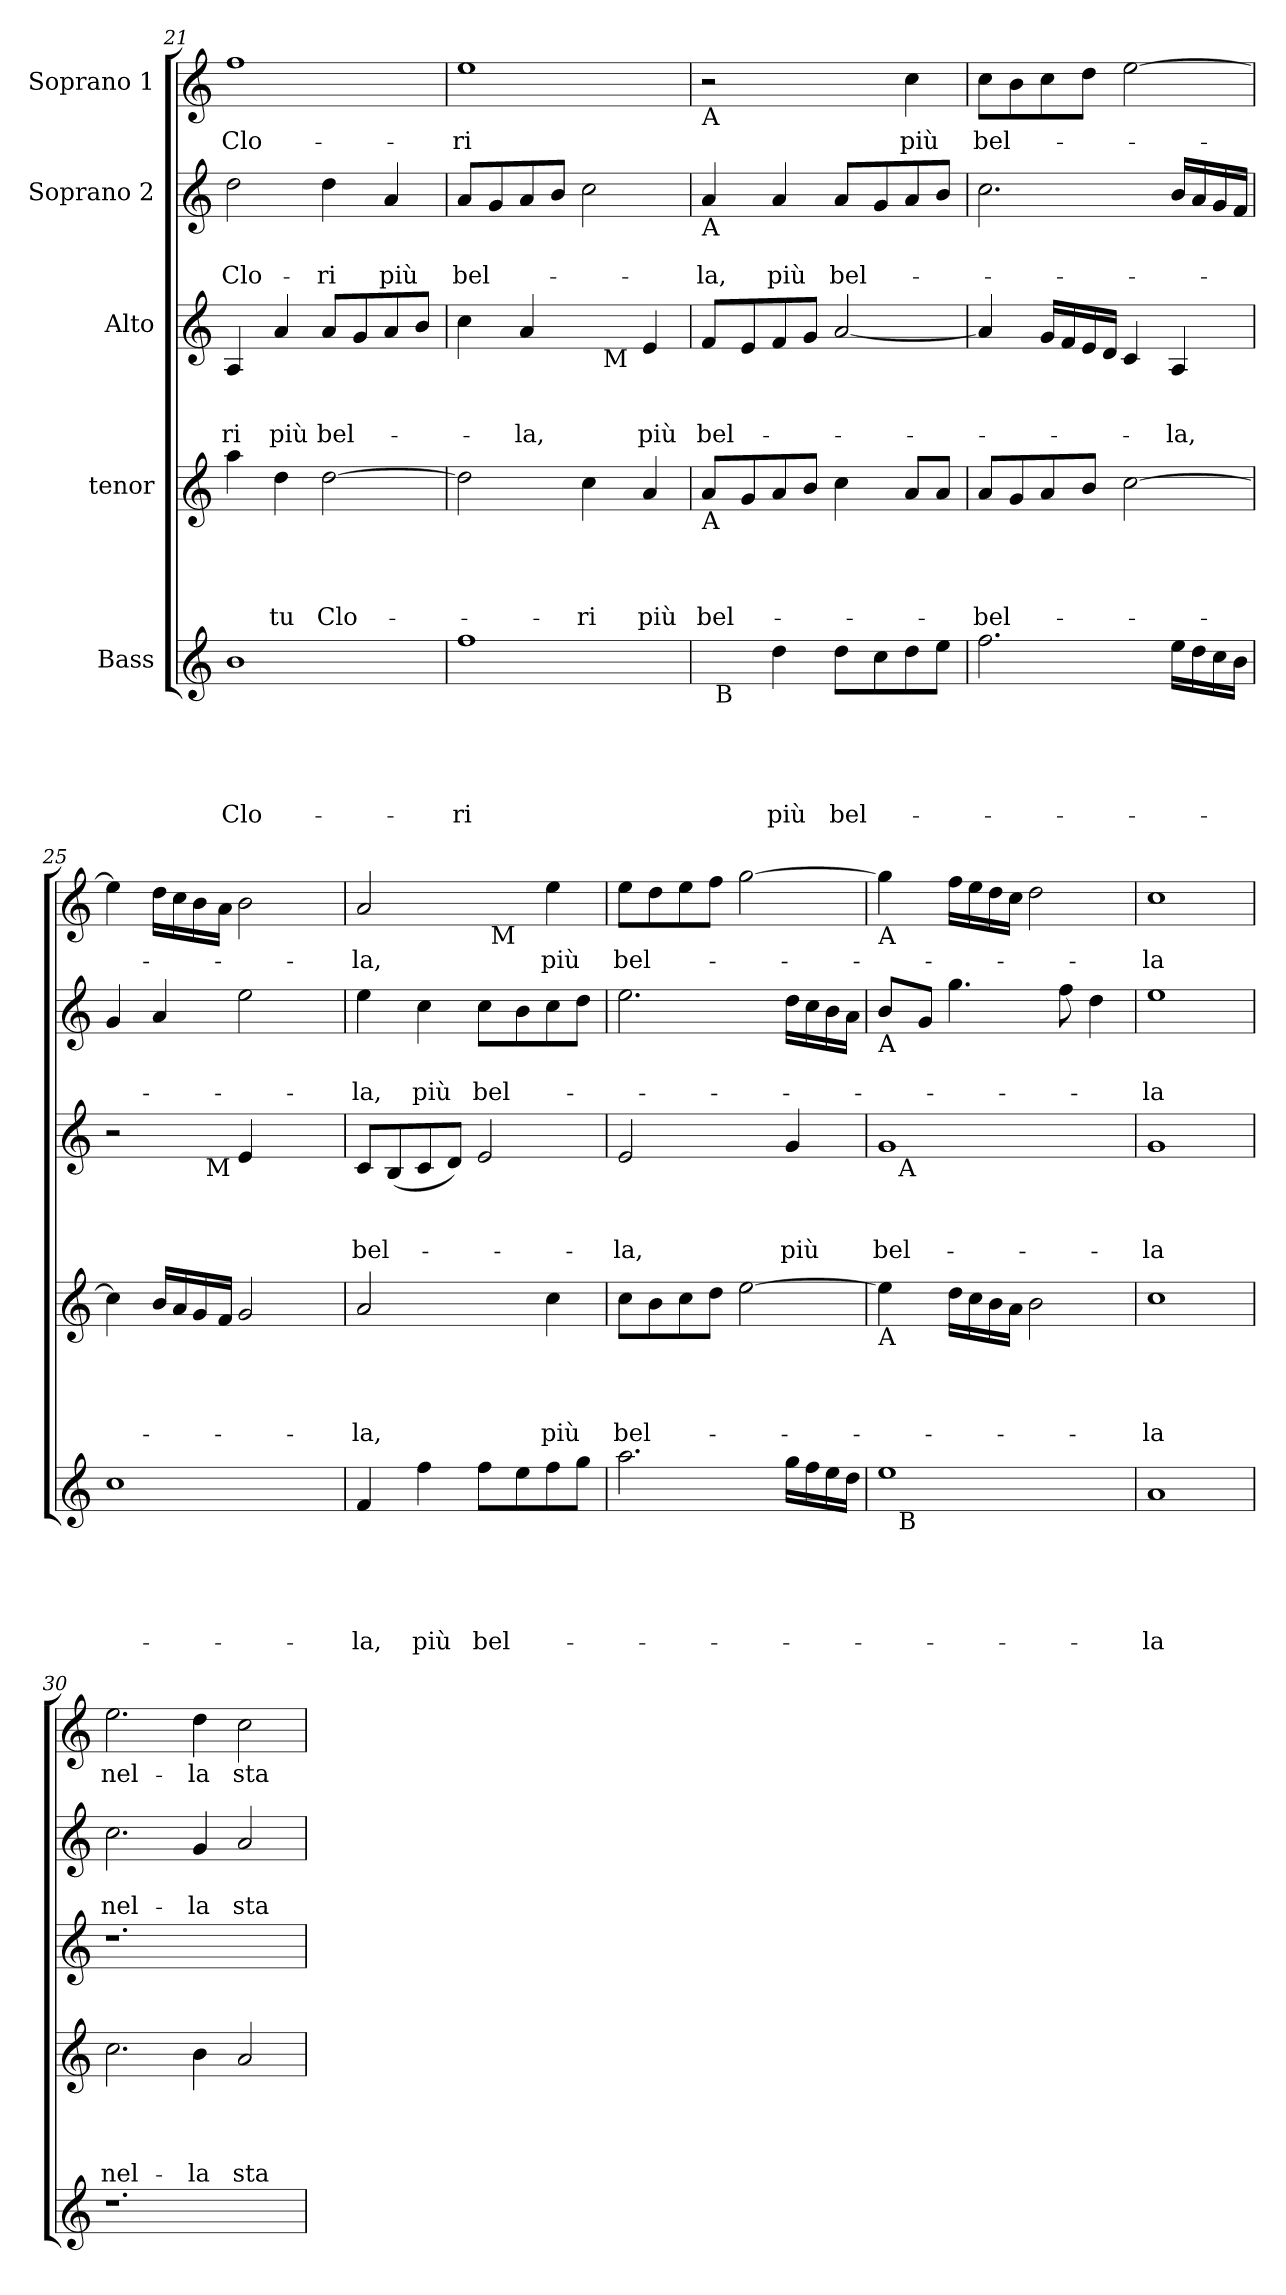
**kern	**text	**text	**text	**text	**text	**kern	**text	**text	**text	**text	**kern	**text	**text	**text	**kern	**text	**text	**kern	**text
*part5	*part5	*part5	*part5	*part5	*part5	*part4	*part4	*part4	*part4	*part4	*part3	*part3	*part3	*part3	*part2	*part2	*part2	*part1	*part1
*staff5	*staff5	*staff5	*staff5	*staff5	*staff5	*staff4	*staff4	*staff4	*staff4	*staff4	*staff3	*staff3	*staff3	*staff3	*staff2	*staff2	*staff2	*staff1	*staff1
*I"Bass	*	*	*	*	*	*I"tenor	*	*	*	*	*I"Alto	*	*	*	*I"Soprano 2	*	*	*I"Soprano 1	*
*clefG2	*	*	*	*	*	*clefG2	*	*	*	*	*clefG2	*	*	*	*clefG2	*	*	*clefG2	*
*k[]	*	*	*	*	*	*k[]	*	*	*	*	*k[]	*	*	*	*k[]	*	*	*k[]	*
*C:	*	*	*	*	*	*C:	*	*	*	*	*C:	*	*	*	*C:	*	*	*C:	*
=21	=21	=21	=21	=21	=21	=21	=21	=21	=21	=21	=21	=21	=21	=21	=21	=21	=21	=21	=21
!	!	!	!	!	!LO:LY:b	!	!	!	!	!	!	!	!	!LO:LY:b	!	!	!LO:LY:b	!	!LO:LY:b
1b	.	.	.	.	Clo-	4aa\	.	.	.	.	4A/	.	.	-ri	2dd\	.	Clo-	1ff	Clo-
!	!	!	!	!	!	!	!	!	!	!LO:LY:b	!	!	!	!LO:LY:b	!	!	!	!	!
.	.	.	.	.	.	4dd\	.	.	.	tu	4a/	.	.	più	.	.	.	.	.
!	!	!	!	!	!	!	!	!	!	!LO:LY:b	!	!	!	!LO:LY:b	!	!	!LO:LY:b	!	!
.	.	.	.	.	.	[>2dd\	.	.	.	Clo-	8a/L	.	.	bel-	4dd\	.	-ri	.	.
.	.	.	.	.	.	.	.	.	.	.	8g/	.	.	.	.	.	.	.	.
!	!	!	!	!	!	!	!	!	!	!	!	!	!	!	!	!	!LO:LY:b	!	!
.	.	.	.	.	.	.	.	.	.	.	8a/	.	.	.	4a/	.	più	.	.
.	.	.	.	.	.	.	.	.	.	.	8b/J	.	.	.	.	.	.	.	.
=22	=22	=22	=22	=22	=22	=22	=22	=22	=22	=22	=22	=22	=22	=22	=22	=22	=22	=22	=22
!	!	!	!	!	!LO:LY:b	!	!	!	!	!	!	!	!	!	!	!	!LO:LY:b	!	!LO:LY:b
*	*	*	*	*	*	*	*	*	*	*	*^	*	*	*	*	*	*	*	*
1ff	.	.	.	.	-ri	2dd\]	.	.	.	.	4cc\	2ryy	.	.	.	8a/L	.	bel-	1ee	-ri
.	.	.	.	.	.	.	.	.	.	.	.	.	.	.	.	8g/	.	.	.	.
!	!	!	!	!	!	!	!	!	!	!	!	!	!	!	!LO:LY:b	!	!	!	!	!
.	.	.	.	.	.	.	.	.	.	.	4a/	.	.	.	-la,	8a/	.	.	.	.
.	.	.	.	.	.	.	.	.	.	.	.	.	.	.	.	8b/J	.	.	.	.
!	!	!	!	!	!	!	!	!	!	!LO:LY:b	!	!	!	!	!	!	!	!	!	!
.	.	.	.	.	.	4cc\	.	.	.	-ri	4ryy	16ryy	.	.	.	2cc\	.	.	.	.
!	!	!	!	!	!	!	!	!	!	!	!	!LO:TX:b:t=M	!	!	!	!	!	!	!	!
.	.	.	.	.	.	.	.	.	.	.	.	4..ryy	.	.	.	.	.	.	.	.
!	!	!	!	!	!	!	!	!	!	!LO:LY:b	!	!	!	!	!LO:LY:b	!	!	!	!	!
.	.	.	.	.	.	4a/	.	.	.	più	4e/	.	.	.	più	.	.	.	.	.
!!LO:LB:g=z
=23	=23	=23	=23	=23	=23	=23	=23	=23	=23	=23	=23	=23	=23	=23	=23	=23	=23	=23	=23	=23
!	!	!	!	!	!	!	!	!	!	!	!	!	!	!	!	!	!	!	!LO:TX:b:t=A	!
!	!	!	!	!	!	!	!	!	!	!	!	!	!	!	!	!LO:TX:b:t=A	!	!	!	!
!	!	!	!	!	!	!	!	!	!	!	!LO:TX:b:t=A	!	!	!	!	!	!	!	!	!
!	!	!	!	!	!	!LO:TX:b:t=A	!	!	!	!	!	!	!	!	!	!	!	!	!	!
!	!	!	!	!	!	!	!	!	!	!LO:LY:b	!	!	!	!	!LO:LY:b	!	!	!LO:LY:b	!	!
*^	*	*	*	*	*	*	*	*	*	*	*v	*v	*	*	*	*	*	*	*	*
4ryy	32ryy	.	.	.	.	.	8a/L	.	.	.	bel-	8f/L	.	.	bel-	4a/	.	-la,	2r	.
!	!LO:TX:b:t=B	!	!	!	!	!	!	!	!	!	!	!	!	!	!	!	!	!	!	!
.	2ryy	.	.	.	.	.	.	.	.	.	.	.	.	.	.	.	.	.	.	.
.	.	.	.	.	.	.	8g/	.	.	.	.	8e/	.	.	.	.	.	.	.	.
!	!	!	!	!	!	!LO:LY:b	!	!	!	!	!	!	!	!	!	!	!	!LO:LY:b	!	!
4dd:\	.	.	.	.	.	più	8a/	.	.	.	.	8f/	.	.	.	4a/	.	più	.	.
.	.	.	.	.	.	.	8b/J	.	.	.	.	8g/J	.	.	.	.	.	.	.	.
!	!	!	!	!	!	!LO:LY:b	!	!	!	!	!	!	!	!	!	!	!	!LO:LY:b	!	!
8dd\L	.	.	.	.	.	bel-	4cc\	.	.	.	.	[<2a/	.	.	.	8a/L	.	bel-	4ryy	.
.	4...ryy	.	.	.	.	.	.	.	.	.	.	.	.	.	.	.	.	.	.	.
8cc\	.	.	.	.	.	.	.	.	.	.	.	.	.	.	.	8g/	.	.	.	.
!	!	!	!	!	!	!	!	!	!	!	!	!	!	!	!	!	!	!	!	!LO:LY:b
8dd\	.	.	.	.	.	.	8a/L	.	.	.	.	.	.	.	.	8a/	.	.	4cc:\	più
8ee\J	.	.	.	.	.	.	8a/J	.	.	.	.	.	.	.	.	8b/J	.	.	.	.
=24	=24	=24	=24	=24	=24	=24	=24	=24	=24	=24	=24	=24	=24	=24	=24	=24	=24	=24	=24	=24
!	!	!	!	!	!	!	!	!	!	!	!LO:LY:b	!	!	!	!	!	!	!	!	!LO:LY:b
*v	*v	*	*	*	*	*	*	*	*	*	*	*	*	*	*	*	*	*	*	*
2.ff\	.	.	.	.	.	8a/L	.	.	.	-bel-	4a/]	.	.	.	2.cc\	.	.	8cc\L	bel-
.	.	.	.	.	.	8g/	.	.	.	.	.	.	.	.	.	.	.	8b\	.
.	.	.	.	.	.	8a/	.	.	.	.	16g/LL	.	.	.	.	.	.	8cc\	.
.	.	.	.	.	.	.	.	.	.	.	16f/	.	.	.	.	.	.	.	.
.	.	.	.	.	.	8b/J	.	.	.	.	16e/	.	.	.	.	.	.	8dd\J	.
.	.	.	.	.	.	.	.	.	.	.	16d/JJ	.	.	.	.	.	.	.	.
.	.	.	.	.	.	[>2cc\	.	.	.	.	4c/	.	.	.	.	.	.	[>2ee\	.
!	!	!	!	!	!	!	!	!	!	!	!	!	!	!LO:LY:b	!	!	!	!	!
16ee\LL	.	.	.	.	.	.	.	.	.	.	4A/	.	.	-la,	16b/LL	.	.	.	.
16dd\	.	.	.	.	.	.	.	.	.	.	.	.	.	.	16a/	.	.	.	.
16cc\	.	.	.	.	.	.	.	.	.	.	.	.	.	.	16g/	.	.	.	.
16b\JJ	.	.	.	.	.	.	.	.	.	.	.	.	.	.	16f/JJ	.	.	.	.
=25	=25	=25	=25	=25	=25	=25	=25	=25	=25	=25	=25	=25	=25	=25	=25	=25	=25	=25	=25
*	*	*	*	*	*	*	*	*	*	*	*^	*	*	*	*	*	*	*	*
1cc	.	.	.	.	.	4cc\]	.	.	.	.	2r	4ryy	.	.	.	4g/	.	.	4ee\]	.
.	.	.	.	.	.	16b/LL	.	.	.	.	.	8ryy	.	.	.	4a/	.	.	16dd\LL	.
.	.	.	.	.	.	16a/	.	.	.	.	.	.	.	.	.	.	.	.	16cc\	.
.	.	.	.	.	.	16g/	.	.	.	.	.	32ryy	.	.	.	.	.	.	16b\	.
!	!	!	!	!	!	!	!	!	!	!	!	!LO:TX:b:t=M	!	!	!	!	!	!	!	!
.	.	.	.	.	.	.	.	.	.	.	.	2ryy	.	.	.	.	.	.	.	.
.	.	.	.	.	.	16f/JJ	.	.	.	.	.	.	.	.	.	.	.	.	16a\JJ	.
.	.	.	.	.	.	2g/	.	.	.	.	4e/	.	.	.	.	2ee\	.	.	2b\	.
.	.	.	.	.	.	.	.	.	.	.	4ryy	.	.	.	.	.	.	.	.	.
.	.	.	.	.	.	.	.	.	.	.	.	16.ryy	.	.	.	.	.	.	.	.
=26	=26	=26	=26	=26	=26	=26	=26	=26	=26	=26	=26	=26	=26	=26	=26	=26	=26	=26	=26	=26
!	!	!	!	!	!LO:LY:b	!	!	!	!	!LO:LY:b	!	!	!	!	!LO:LY:b	!	!	!LO:LY:b	!	!LO:LY:b
*	*	*	*	*	*	*	*	*	*	*	*v	*v	*	*	*	*	*	*	*^	*
4f/	.	.	.	.	-la,	2a/	.	.	.	-la,	8c/L	.	.	bel-	4ee\	.	-la,	2a/	2ryy	-la,
.	.	.	.	.	.	.	.	.	.	.	(>8B/	.	.	.	.	.	.	.	.	.
!	!	!	!	!	!LO:LY:b	!	!	!	!	!	!	!	!	!	!	!	!LO:LY:b	!	!	!
4ff\	.	.	.	.	più	.	.	.	.	.	8c/	.	.	.	4cc\	.	più	.	.	.
.	.	.	.	.	.	.	.	.	.	.	8d/J)	.	.	.	.	.	.	.	.	.
!	!	!	!	!	!LO:LY:b	!	!	!	!	!	!	!	!	!	!	!	!LO:LY:b	!	!	!
8ff\L	.	.	.	.	bel-	4ryy	.	.	.	.	2e/	.	.	.	8cc\L	.	bel-	4ryy	32ryy	.
!	!	!	!	!	!	!	!	!	!	!	!	!	!	!	!	!	!	!	!LO:TX:b:t=M	!
.	.	.	.	.	.	.	.	.	.	.	.	.	.	.	.	.	.	.	4...ryy	.
8ee\	.	.	.	.	.	.	.	.	.	.	.	.	.	.	8b\	.	.	.	.	.
!	!	!	!	!	!	!	!	!	!	!LO:LY:b	!	!	!	!	!	!	!	!	!	!LO:LY:b
8ff\	.	.	.	.	.	4cc:\	.	.	.	più	.	.	.	.	8cc\	.	.	4ee\	.	più
8gg\J	.	.	.	.	.	.	.	.	.	.	.	.	.	.	8dd\J	.	.	.	.	.
=27	=27	=27	=27	=27	=27	=27	=27	=27	=27	=27	=27	=27	=27	=27	=27	=27	=27	=27	=27	=27
!	!	!	!	!	!	!	!	!	!	!LO:LY:b	!	!	!	!LO:LY:b	!	!	!	!	!	!LO:LY:b
*	*	*	*	*	*	*	*	*	*	*	*	*	*	*	*	*	*	*v	*v	*
2.aa\	.	.	.	.	.	8cc\L	.	.	.	bel-	2e/	.	.	-la,	2.ee\	.	.	8ee\L	bel-
.	.	.	.	.	.	8b\	.	.	.	.	.	.	.	.	.	.	.	8dd\	.
.	.	.	.	.	.	8cc\	.	.	.	.	.	.	.	.	.	.	.	8ee\	.
.	.	.	.	.	.	8dd\J	.	.	.	.	.	.	.	.	.	.	.	8ff\J	.
.	.	.	.	.	.	[<2ee\	.	.	.	.	4ryy	.	.	.	.	.	.	[<2gg\	.
!	!	!	!	!	!	!	!	!	!	!	!	!	!	!LO:LY:b	!	!	!	!	!
16gg\LL	.	.	.	.	.	.	.	.	.	.	4g:/	.	.	più	16dd\LL	.	.	.	.
16ff\	.	.	.	.	.	.	.	.	.	.	.	.	.	.	16cc\	.	.	.	.
16ee\	.	.	.	.	.	.	.	.	.	.	.	.	.	.	16b\	.	.	.	.
16dd\JJ	.	.	.	.	.	.	.	.	.	.	.	.	.	.	16a\JJ	.	.	.	.
!!LO:PB:g=z
=28	=28	=28	=28	=28	=28	=28	=28	=28	=28	=28	=28	=28	=28	=28	=28	=28	=28	=28	=28
!	!	!	!	!	!	!	!	!	!	!	!	!	!	!	!	!	!	!LO:TX:b:t=A	!
!	!	!	!	!	!	!	!	!	!	!	!	!	!	!	!LO:TX:b:t=A	!	!	!	!
!	!	!	!	!	!	!LO:TX:b:t=A	!	!	!	!	!	!	!	!	!	!	!	!	!
!	!	!	!	!	!	!	!	!	!	!	!	!	!	!LO:LY:b	!	!	!	!	!
*^	*	*	*	*	*	*	*	*	*	*	*^	*	*	*	*	*	*	*	*
1ee	16ryy	.	.	.	.	.	4ee\]	.	.	.	.	1g	16ryy	.	.	bel-	8b/L	.	.	4gg\]	.
!	!	!	!	!	!	!	!	!	!	!	!	!	!LO:TX:b:t=A	!	!	!	!	!	!	!	!
!	!LO:TX:b:t=B	!	!	!	!	!	!	!	!	!	!	!	!	!	!	!	!	!	!	!	!
.	2...ryy	.	.	.	.	.	.	.	.	.	.	.	2...ryy	.	.	.	.	.	.	.	.
.	.	.	.	.	.	.	.	.	.	.	.	.	.	.	.	.	8g/J	.	.	.	.
.	.	.	.	.	.	.	16dd\LL	.	.	.	.	.	.	.	.	.	4.gg\	.	.	16ff\LL	.
.	.	.	.	.	.	.	16cc\	.	.	.	.	.	.	.	.	.	.	.	.	16ee\	.
.	.	.	.	.	.	.	16b\	.	.	.	.	.	.	.	.	.	.	.	.	16dd\	.
.	.	.	.	.	.	.	16a\JJ	.	.	.	.	.	.	.	.	.	.	.	.	16cc\JJ	.
.	.	.	.	.	.	.	2b\	.	.	.	.	.	.	.	.	.	.	.	.	2dd\	.
.	.	.	.	.	.	.	.	.	.	.	.	.	.	.	.	.	8ff\	.	.	.	.
.	.	.	.	.	.	.	.	.	.	.	.	.	.	.	.	.	4dd\	.	.	.	.
=29	=29	=29	=29	=29	=29	=29	=29	=29	=29	=29	=29	=29	=29	=29	=29	=29	=29	=29	=29	=29	=29
!	!	!	!	!	!	!LO:LY:b	!	!	!	!	!LO:LY:b	!	!	!	!	!LO:LY:b	!	!	!LO:LY:b	!	!LO:LY:b
*v	*v	*	*	*	*	*	*	*	*	*	*	*v	*v	*	*	*	*	*	*	*	*
1a	.	.	.	.	-la	1cc	.	.	.	-la	1g	.	.	-la	1ee	.	-la	1cc	-la
=30	=30	=30	=30	=30	=30	=30	=30	=30	=30	=30	=30	=30	=30	=30	=30	=30	=30	=30	=30
!	!	!	!	!	!	!	!	!	!	!LO:LY:b	!	!	!	!	!	!	!LO:LY:b	!	!LO:LY:b
1.r	.	.	.	.	.	2.cc\	.	.	.	nel-	1.r	.	.	.	2.cc\	.	nel-	2.ee\	nel-
!	!	!	!	!	!	!	!	!	!	!LO:LY:b	!	!	!	!	!	!	!LO:LY:b	!	!LO:LY:b
.	.	.	.	.	.	4b\	.	.	.	-la	.	.	.	.	4g/	.	-la	4dd\	-la
!	!	!	!	!	!	!	!	!	!	!LO:LY:b	!	!	!	!	!	!	!LO:LY:b	!	!LO:LY:b
.	.	.	.	.	.	2a/	.	.	.	sta-	.	.	.	.	2a/	.	sta-	2cc\	sta-
=	=	=	=	=	=	=	=	=	=	=	=	=	=	=	=	=	=	=	=
*-	*-	*-	*-	*-	*-	*-	*-	*-	*-	*-	*-	*-	*-	*-	*-	*-	*-	*-	*-
